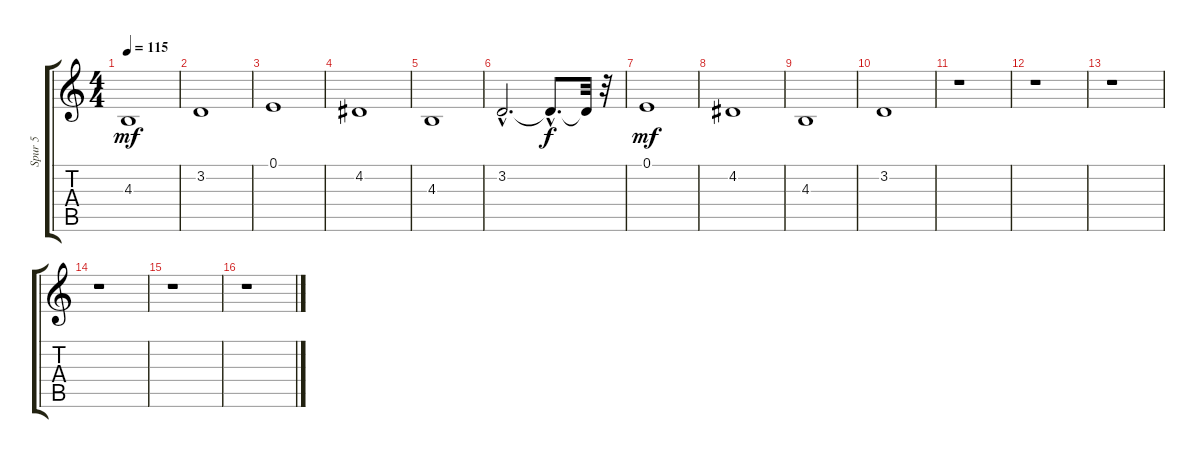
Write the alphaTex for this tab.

\track ("Spur 5" "Spur 5") {instrument stringensemble1}
\staff {score tabs}
\tuning (E4 B3 G3 D3 A2 E2) {hide}
\ts (4 4)
\tempo 115
\clef g2
\ks c
4.3.1{dy mf} |
3.2.1 |
0.1.1 |
4.2.1 |
4.3.1 |
3.2{hac}.2{d} 3.2{hac t}.8{d dy f} 3.2{t}.32 r.32 |
0.1.1{dy mf} |
4.2.1 |
4.3.1 |
3.2.1 |
r.1 |
r.1 |
r.1 |
r.1 |
r.1 |
r.1
